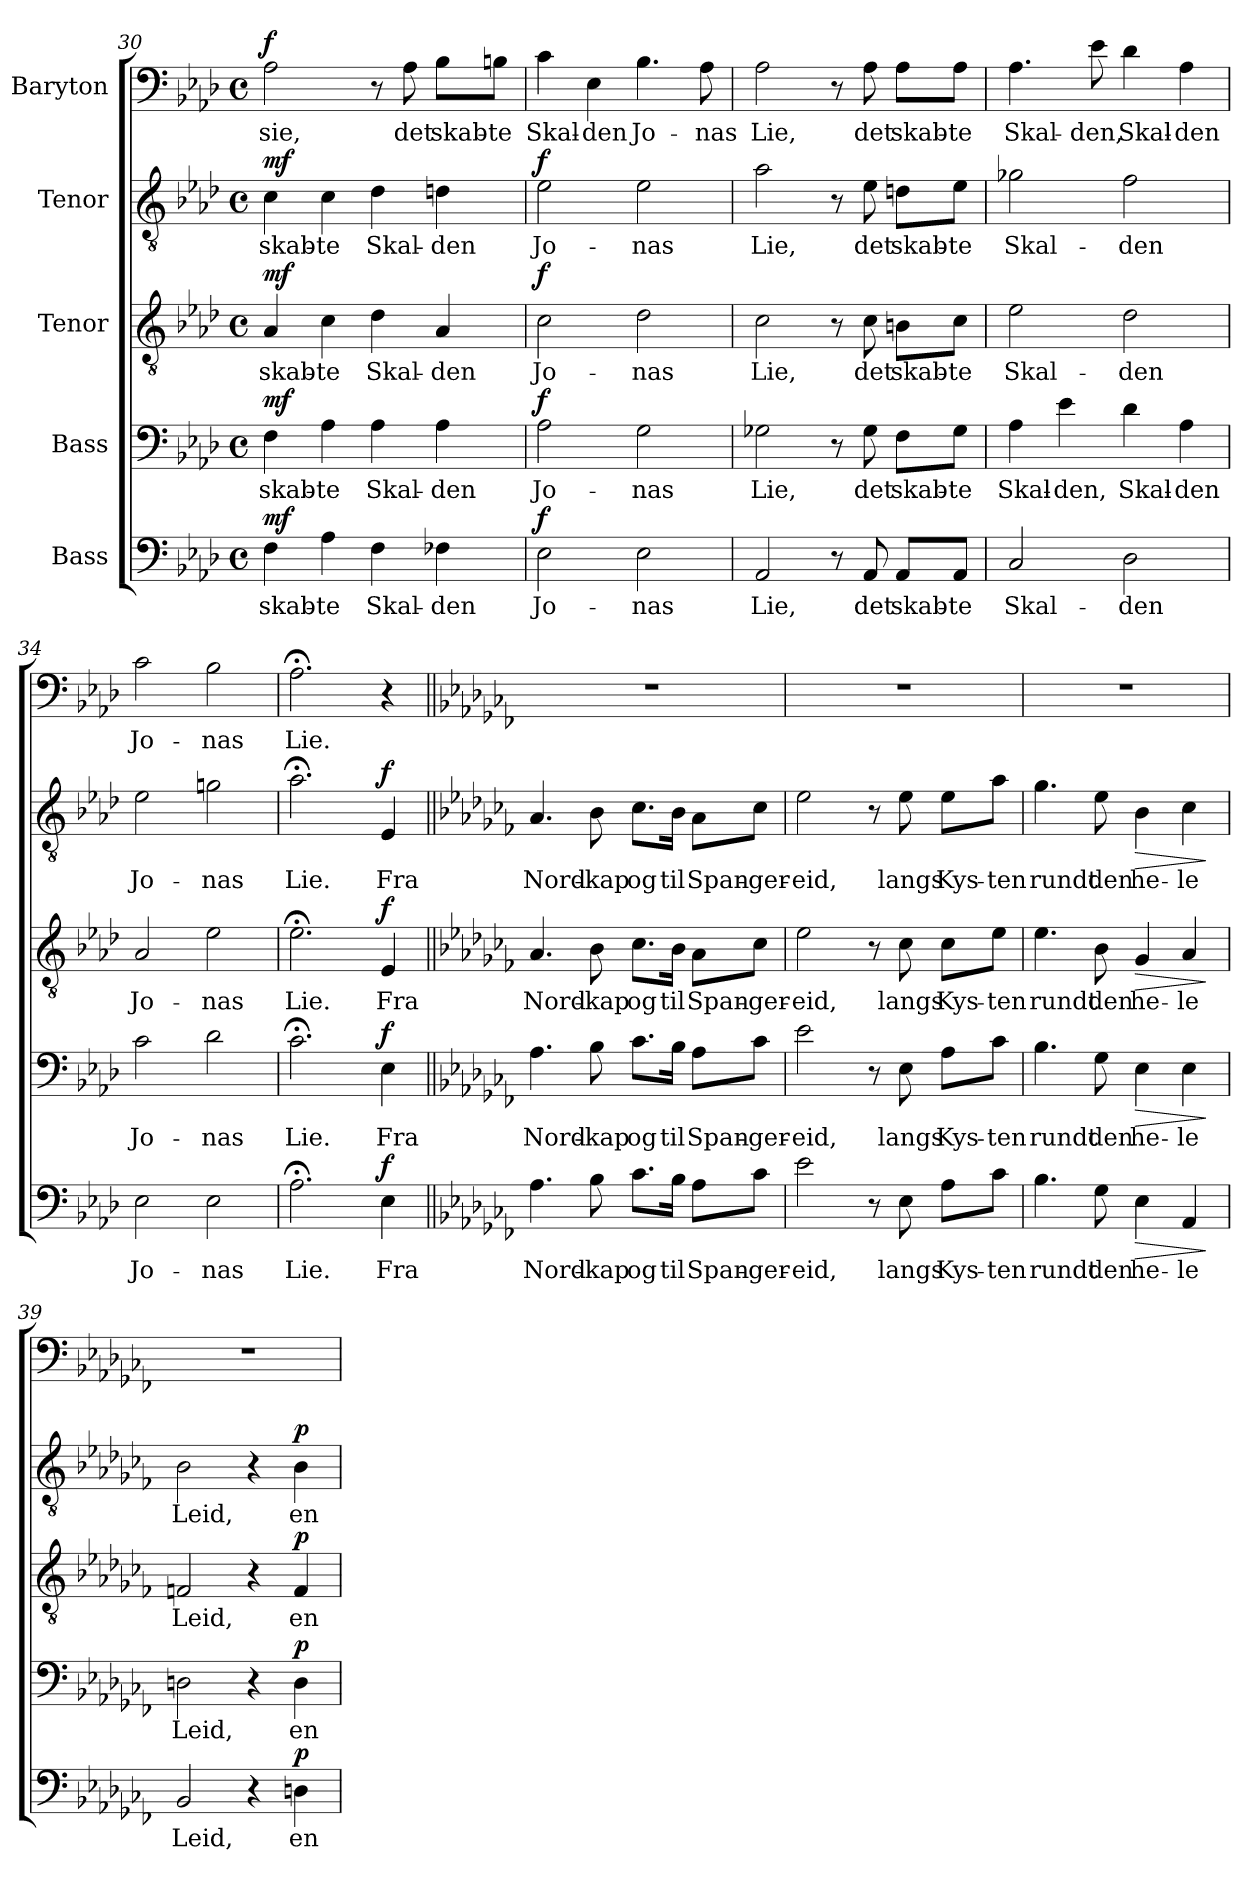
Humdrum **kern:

**kern	**text	**dynam	**kern	**text	**dynam	**kern	**text	**dynam	**kern	**text	**dynam	**kern	**text	**dynam
*part5	*part5	*part5	*part4	*part4	*part4	*part3	*part3	*part3	*part2	*part2	*part2	*part1	*part1	*part1
*staff5	*staff5	*staff5	*staff4	*staff4	*staff4	*staff3	*staff3	*staff3	*staff2	*staff2	*staff2	*staff1	*staff1	*staff1
*I"Bass	*	*	*I"Bass	*	*	*I"Tenor	*	*	*I"Tenor	*	*	*I"Baryton	*	*
*clefF4	*	*	*clefF4	*	*	*clefGv2	*	*	*clefGv2	*	*	*clefF4	*	*
*k[b-e-a-d-]	*	*	*k[b-e-a-d-]	*	*	*k[b-e-a-d-]	*	*	*k[b-e-a-d-]	*	*	*k[b-e-a-d-]	*	*
*M4/4	*	*	*M4/4	*	*	*M4/4	*	*	*M4/4	*	*	*M4/4	*	*
*met(c)	*	*	*met(c)	*	*	*met(c)	*	*	*met(c)	*	*	*met(c)	*	*
=30	=30	=30	=30	=30	=30	=30	=30	=30	=30	=30	=30	=30	=30	=30
!	!LO:LY:b	!LO:DY:a	!	!LO:LY:b	!LO:DY:a	!	!LO:LY:b	!LO:DY:a	!	!LO:LY:b	!LO:DY:a	!	!LO:LY:b	!LO:DY:a
4F\	skab-	mf	4F\	skab-	mf	4A-/	skab-	mf	4c\	skab-	mf	2A-\	-sie,	f
!	!LO:LY:b	!	!	!LO:LY:b	!	!	!LO:LY:b	!	!	!LO:LY:b	!	!	!	!
4A-\	-te	.	4A-\	-te	.	4c\	-te	.	4c\	-te	.	.	.	.
!	!LO:LY:b	!	!	!LO:LY:b	!	!	!LO:LY:b	!	!	!LO:LY:b	!	!	!	!
4F\	Skal-	.	4A-\	Skal-	.	4d-\	Skal-	.	4d-\	Skal-	.	8r	.	.
!	!	!	!	!	!	!	!	!	!	!	!	!	!LO:LY:b	!
.	.	.	.	.	.	.	.	.	.	.	.	8A-\	det	.
!	!LO:LY:b	!	!	!LO:LY:b	!	!	!LO:LY:b	!	!	!LO:LY:b	!	!	!LO:LY:b	!
4F-X\	-den	.	4A-\	-den	.	4A-/	-den	.	4dn\	-den	.	8B-\L	skab-	.
!	!	!	!	!	!	!	!	!	!	!	!	!	!LO:LY:b	!
.	.	.	.	.	.	.	.	.	.	.	.	8Bn\J	-te	.
=31	=31	=31	=31	=31	=31	=31	=31	=31	=31	=31	=31	=31	=31	=31
!	!LO:LY:b	!LO:DY:a	!	!LO:LY:b	!LO:DY:a	!	!LO:LY:b	!LO:DY:a	!	!LO:LY:b	!LO:DY:a	!	!LO:LY:b	!
2E-\	Jo-	f	2A-\	Jo-	f	2c\	Jo-	f	2e-\	Jo-	f	4c\	Skal-	.
!	!	!	!	!	!	!	!	!	!	!	!	!	!LO:LY:b	!
.	.	.	.	.	.	.	.	.	.	.	.	4E-\	-den	.
!	!LO:LY:b	!	!	!LO:LY:b	!	!	!LO:LY:b	!	!	!LO:LY:b	!	!	!LO:LY:b	!
2E-\	-nas	.	2G\	-nas	.	2d-\	-nas	.	2e-\	-nas	.	4.B-\	Jo-	.
!	!	!	!	!	!	!	!	!	!	!	!	!	!LO:LY:b	!
.	.	.	.	.	.	.	.	.	.	.	.	8A-\	-nas	.
=32	=32	=32	=32	=32	=32	=32	=32	=32	=32	=32	=32	=32	=32	=32
!	!LO:LY:b	!	!	!LO:LY:b	!	!	!LO:LY:b	!	!	!LO:LY:b	!	!	!LO:LY:b	!
2AA-/	Lie,	.	2G-X\	Lie,	.	2c\	Lie,	.	2a-\	Lie,	.	2A-\	Lie,	.
8r	.	.	8r	.	.	8r	.	.	8r	.	.	8r	.	.
!	!LO:LY:b	!	!	!LO:LY:b	!	!	!LO:LY:b	!	!	!LO:LY:b	!	!	!LO:LY:b	!
8AA-/	det	.	8G-\	det	.	8c\	det	.	8e-\	det	.	8A-\	det	.
!	!LO:LY:b	!	!	!LO:LY:b	!	!	!LO:LY:b	!	!	!LO:LY:b	!	!	!LO:LY:b	!
8AA-/L	skab-	.	8F\L	skab-	.	8Bn\L	skab-	.	8dn\L	skab-	.	8A-\L	skab-	.
!	!LO:LY:b	!	!	!LO:LY:b	!	!	!LO:LY:b	!	!	!LO:LY:b	!	!	!LO:LY:b	!
8AA-/J	-te	.	8G-\J	-te	.	8c\J	-te	.	8e-\J	-te	.	8A-\J	-te	.
=33	=33	=33	=33	=33	=33	=33	=33	=33	=33	=33	=33	=33	=33	=33
!	!LO:LY:b	!	!	!LO:LY:b	!	!	!LO:LY:b	!	!	!LO:LY:b	!	!	!LO:LY:b	!
2C/	Skal-	.	4A-\	Skal-	.	2e-\	Skal-	.	2g-X\	Skal-	.	4.A-\	Skal-	.
!	!	!	!	!LO:LY:b	!	!	!	!	!	!	!	!	!	!
.	.	.	4e-\	-den,	.	.	.	.	.	.	.	.	.	.
!	!	!	!	!	!	!	!	!	!	!	!	!	!LO:LY:b	!
.	.	.	.	.	.	.	.	.	.	.	.	8e-\	-den,	.
!	!LO:LY:b	!	!	!LO:LY:b	!	!	!LO:LY:b	!	!	!LO:LY:b	!	!	!LO:LY:b	!
2D-\	-den	.	4d-\	Skal-	.	2d-\	-den	.	2f\	-den	.	4d-\	Skal-	.
!	!	!	!	!LO:LY:b	!	!	!	!	!	!	!	!	!LO:LY:b	!
.	.	.	4A-\	-den	.	.	.	.	.	.	.	4A-\	-den	.
=34	=34	=34	=34	=34	=34	=34	=34	=34	=34	=34	=34	=34	=34	=34
!	!LO:LY:b	!	!	!LO:LY:b	!	!	!LO:LY:b	!	!	!LO:LY:b	!	!	!LO:LY:b	!
2E-\	Jo-	.	2c\	Jo-	.	2A-/	Jo-	.	2e-\	Jo-	.	2c\	Jo-	.
!	!LO:LY:b	!	!	!LO:LY:b	!	!	!LO:LY:b	!	!	!LO:LY:b	!	!	!LO:LY:b	!
2E-\	-nas	.	2d-\	-nas	.	2e-\	-nas	.	2gn\	-nas	.	2B-\	-nas	.
!!LO:LB:g=z
=35	=35	=35	=35	=35	=35	=35	=35	=35	=35	=35	=35	=35	=35	=35
!	!LO:LY:b	!	!	!LO:LY:b	!	!	!LO:LY:b	!	!	!LO:LY:b	!	!	!LO:LY:b	!
2.A-;<Z\	Lie.	.	2.c;<Z\	Lie.	.	2.e-;<Z\	Lie.	.	2.a-;<Z\	Lie.	.	2.A-;<\	Lie.	.
!	!LO:LY:b	!LO:DY:a	!	!LO:LY:b	!LO:DY:a	!	!LO:LY:b	!LO:DY:a	!	!LO:LY:b	!LO:DY:a	!	!	!
4E-\	Fra	f	4E-\	Fra	f	4E-/	Fra	f	4E-/	Fra	f	4r	.	.
=36||	=36||	=36||	=36||	=36||	=36||	=36||	=36||	=36||	=36||	=36||	=36||	=36||	=36||	=36||
*k[b-e-a-d-g-c-f-]	*	*	*k[b-e-a-d-g-c-f-]	*	*	*k[b-e-a-d-g-c-f-]	*	*	*k[b-e-a-d-g-c-f-]	*	*	*k[b-e-a-d-g-c-f-]	*	*
!	!LO:LY:b	!	!	!LO:LY:b	!	!	!LO:LY:b	!	!	!LO:LY:b	!	!	!	!
4.A-\	Nord-	.	4.A-\	Nord-	.	4.A-/	Nord-	.	4.A-/	Nord-	.	1r	.	.
!	!LO:LY:b	!	!	!LO:LY:b	!	!	!LO:LY:b	!	!	!LO:LY:b	!	!	!	!
8B-\	-kap	.	8B-\	-kap	.	8B-\	-kap	.	8B-\	-kap	.	.	.	.
!	!LO:LY:b	!	!	!LO:LY:b	!	!	!LO:LY:b	!	!	!LO:LY:b	!	!	!	!
8.c-\L	og	.	8.c-\L	og	.	8.c-\L	og	.	8.c-\L	og	.	.	.	.
!	!LO:LY:b	!	!	!LO:LY:b	!	!	!LO:LY:b	!	!	!LO:LY:b	!	!	!	!
16B-\Jk	til	.	16B-\Jk	til	.	16B-\Jk	til	.	16B-\Jk	til	.	.	.	.
!	!LO:LY:b	!	!	!LO:LY:b	!	!	!LO:LY:b	!	!	!LO:LY:b	!	!	!	!
8A-\L	Span-	.	8A-\L	Span-	.	8A-\L	Span-	.	8A-\L	Span-	.	.	.	.
!	!LO:LY:b	!	!	!LO:LY:b	!	!	!LO:LY:b	!	!	!LO:LY:b	!	!	!	!
8c-\J	-ger-	.	8c-\J	-ger-	.	8c-\J	-ger-	.	8c-\J	-ger-	.	.	.	.
=37	=37	=37	=37	=37	=37	=37	=37	=37	=37	=37	=37	=37	=37	=37
!	!LO:LY:b	!	!	!LO:LY:b	!	!	!LO:LY:b	!	!	!LO:LY:b	!	!	!	!
2e-\	-eid,	.	2e-\	-eid,	.	2e-\	-eid,	.	2e-\	-eid,	.	1r	.	.
8r	.	.	8r	.	.	8r	.	.	8r	.	.	.	.	.
!	!LO:LY:b	!	!	!LO:LY:b	!	!	!LO:LY:b	!	!	!LO:LY:b	!	!	!	!
8E-\	langs	.	8E-\	langs	.	8c-\	langs	.	8e-\	langs	.	.	.	.
!	!LO:LY:b	!	!	!LO:LY:b	!	!	!LO:LY:b	!	!	!LO:LY:b	!	!	!	!
8A-\L	Kys-	.	8A-\L	Kys-	.	8c-\L	Kys-	.	8e-\L	Kys-	.	.	.	.
!	!LO:LY:b	!	!	!LO:LY:b	!	!	!LO:LY:b	!	!	!LO:LY:b	!	!	!	!
8c-\J	-ten	.	8c-\J	-ten	.	8e-\J	-ten	.	8a-\J	-ten	.	.	.	.
=38	=38	=38	=38	=38	=38	=38	=38	=38	=38	=38	=38	=38	=38	=38
!	!LO:LY:b	!	!	!LO:LY:b	!	!	!LO:LY:b	!	!	!LO:LY:b	!	!	!	!
4.B-\	rundt	.	4.B-\	rundt	.	4.e-\	rundt	.	4.g-\	rundt	.	1r	.	.
!	!LO:LY:b	!	!	!LO:LY:b	!	!	!LO:LY:b	!	!	!LO:LY:b	!	!	!	!
8G-\	den	.	8G-\	den	.	8B-\	den	.	8e-\	den	.	.	.	.
!	!LO:LY:b	!LO:HP:b	!	!LO:LY:b	!LO:HP:b	!	!LO:LY:b	!LO:HP:b	!	!LO:LY:b	!LO:HP:b	!	!	!
4E-\	he-	>	4E-\	he-	>	4G-/	he-	>	4B-\	he-	>	.	.	.
!	!LO:LY:b	!	!	!LO:LY:b	!	!	!LO:LY:b	!	!	!LO:LY:b	!	!	!	!
4AA-/	-le	.	4E-\	-le	.	4A-/	-le	.	4c-\	-le	.	.	.	.
.	.	]	.	.	]	.	.	]	.	.	]	.	.	.
=39	=39	=39	=39	=39	=39	=39	=39	=39	=39	=39	=39	=39	=39	=39
!	!LO:LY:b	!	!	!LO:LY:b	!	!	!LO:LY:b	!	!	!LO:LY:b	!	!	!	!
2BB-/	Leid,	.	2Dn\	Leid,	.	2Fn/	Leid,	.	2B-\	Leid,	.	1r	.	.
4r	.	.	4r	.	.	4r	.	.	4r	.	.	.	.	.
!	!LO:LY:b	!LO:DY:a	!	!LO:LY:b	!LO:DY:a	!	!LO:LY:b	!LO:DY:a	!	!LO:LY:b	!LO:DY:a	!	!	!
4Dn\	en	p	4D\	en	p	4F/	en	p	4B-\	en	p	.	.	.
=	=	=	=	=	=	=	=	=	=	=	=	=	=	=
*-	*-	*-	*-	*-	*-	*-	*-	*-	*-	*-	*-	*-	*-	*-
